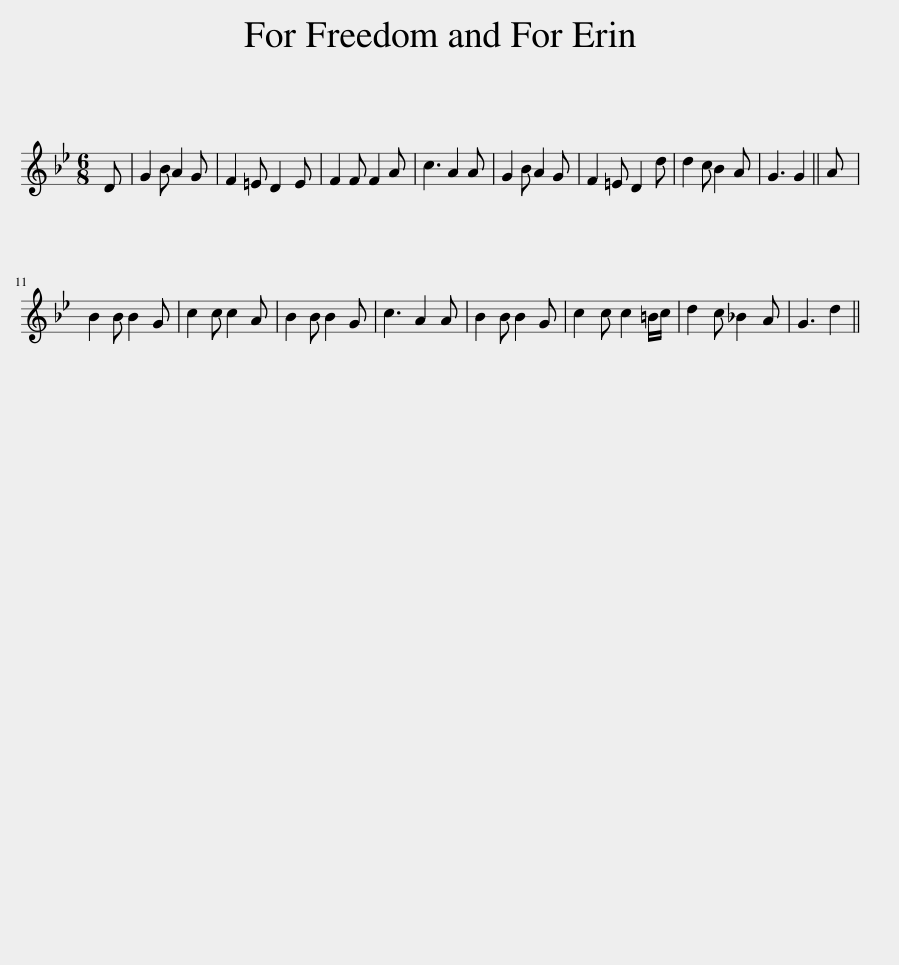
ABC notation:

X:1
L:1/8
M:6/8
I:linebreak $
K:Gmin
V:1 treble
V:1
 D | G2 B A2 G | F2 =E D2 E | F2 F F2 A | c3 A2 A | %5
 G2 B A2 G | F2 =E D2 d | d2 c B2 A | G3 G2 || A |$ %10
 B2 B B2 G | c2 c c2 A | B2 B B2 G | c3 A2 A | B2 B B2 G | %15
 c2 c c2 =B/c/ | d2 c _B2 A | G3 d2 || %18
